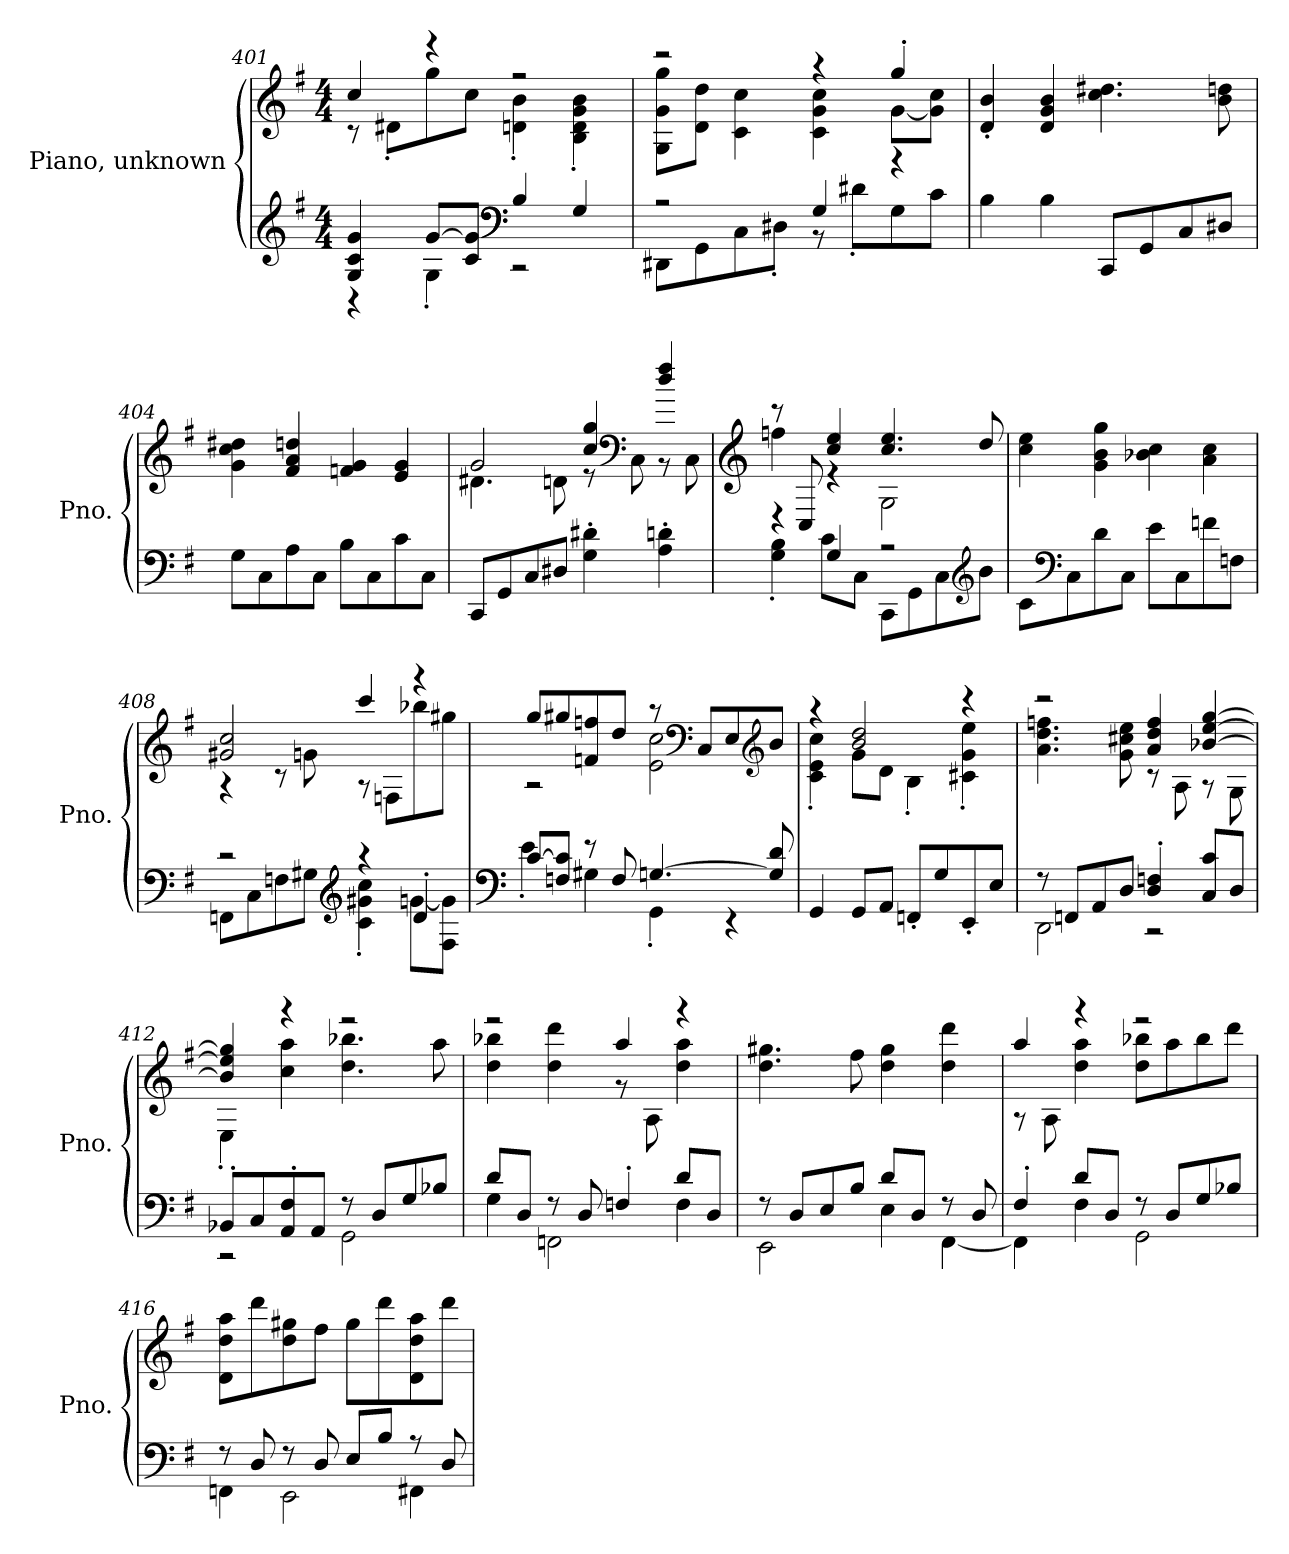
**kern	**kern
*part1	*part1
*staff2	*staff1
*I"Piano, unknown	*
*I'Pno.	*
*clefG2	*clefG2
*k[f#]	*k[f#]
*M4/4	*M4/4
=401	=401
*^	*^
4G/ 4c/ 4g/	4r	4cc/	8r
.	.	.	8d#X'\L
[8g/L	4G'\	4r	8gg\
8c/ 8g/]J	.	.	8cc\J
*clefF4	*	*	*
4B/	2r	2r	4dn\' 4b\'
4G/	.	.	4B\' 4d\' 4g\' 4b\'
=402	=402	=402	=402
2r	8DD#X\L	2r	8G\ 8g\ 8gg\L
.	8GG\	.	8d\ 8dd\J
.	8C\	.	4c\ 4cc\
.	8D#X'\J	.	.
4G/	8r	4r	4c\ 4g\ 4cc\
.	8d#X'\L	.	.
4r	8G\	4gg'/	[8g\L
.	8c\J	.	8g\] 8cc\J
*v	*v	*	*
*	*v	*v
!!LO:LB:g=z
=403	=403
4B\	4d/' 4b/'
4B\	4d/ 4g/ 4b/
8CC/L	4.cc\ 4.dd#X\
8GG/	.
8C/	.
8D#X/J	8b\ 8ddn\
=404	=404
8G\L	4g\ 4cc\ 4dd#X\
8C\	.
8A\	4f#/ 4a/ 4ddn/
8C\J	.
8B\L	4fn/ 4g/
8C\	.
8c\	4e/ 4g/
8C\J	.
=405	=405
*	*^
8CC/L	2g/	4.d#X\
8GG/	.	.
8C/	.	.
8D#X/J	.	8dn\
4G\' 4d#X\'	4cc/ 4gg/	8r
*	*clefF4	*
.	.	8C\
4A\' 4dn\'	4dd/ 4ff#/	8r
.	.	8C\
=406	=406	=406
*	*clefG2	*
*^	*	*
4r	4G\' 4B\'	8r	4ffn\
.	.	8C/	.
4G/	8c\L	4cc/ 4ee/	4r
.	8C\J	.	.
2r	8CC\L	4.cc/ 4.ee/	2G\
.	8GG\	.	.
.	8C\	.	.
*clefG2	*	*	*
.	8b\J	8dd/	.
*v	*v	*	*
*	*v	*v
!!LO:LB:g=z
=407	=407
8c\L	4cc\ 4ee\
*clefF4	*
8C\	.
8d\	4g\ 4b\ 4gg\
8C\J	.
8e\L	4b-X\ 4cc\
8C\	.
8fn\	4a\ 4cc\
8Fn\J	.
=408	=408
*^	*^
2r	8FFn\L	2g#X/ 2cc/	4r
.	8C\	.	.
.	8Fn\	.	8r
.	8G#X\J	.	8gn\
*clefG2	*	*	*
4r	4c\' 4g#X\' 4cc\'	4ccc/	8r
.	.	.	8Fn\L
4d'/	[8gn\L	4r	8bb-X\
.	8F\ 8g\]J	.	8gg#X\J
=409	=409	=409	=409
*clefF4	*	*	*
[8c/L	4e'\	8gg/L	2r
8Fn/ 8c/]J	.	8gg#X/	.
8r	4G#X\	8fn/ 8ffn/	.
8F/	.	8dd/J	.
[4.Gn/	4GG'\	8r	2e\ 2cc\
*	*	*clefF4	*
.	.	8C/L	.
.	4r	8E/	.
*	*	*clefG2	*
8G/] 8d/	.	8b/J	.
*v	*v	*	*
!!LO:LB:g=z	!!
=410	=410	=410
4GG/	4r	4c\' 4e\' 4cc\'
8GG/L	2b/ 2dd/	8g\L
8AA/J	.	8d\J
8FFn'/L	.	4B'\
8G/	.	.
8EE'/	4r	4c#X\' 4g\' 4ee\'
8E/J	.	.
=411	=411	=411
*^	*	*
8r	2DD\	2r	4.a\ 4.dd\ 4.ffn\
8FFn/L	.	.	.
8AA/	.	.	.
8D/J	.	.	8g\ 8cc#X\ 8ee\
4D/' 4Fn/'	2r	4a/ 4dd/ 4ff/	8r
.	.	.	8A\
8C/ 8c/L	.	[4b-X/ [4ee/ [4gg/	8r
8D/J	.	.	8G\
=412	=412	=412	=412
8BB-X'/L	2r	4b-/] 4ee/] 4gg/]	4E'\
8C/	.	.	.
8AA/' 8F#/'	.	4r	4cc\ 4aa\
8AA/J	.	.	.
8r	2GG\	2r	4.dd\ 4.bb-X\
8D/L	.	.	.
8G/	.	.	.
8B-X/J	.	.	8aa\
=413	=413	=413	=413
8d/L	4G\	2r	4dd\ 4bb-X\
8D/J	.	.	.
8r	2FFn\	.	4dd\ 4ddd\
8D/	.	.	.
4Fn'/	.	4aa/	8r
.	.	.	8A\
8d/L	4F\	4r	4dd\ 4aa\
8D/J	.	.	.
*	*	*v	*v
!!LO:PB:g=z
=414	=414	=414
8r	2EE\	4.dd\ 4.gg#X\
8D/L	.	.
8E/	.	.
8B/J	.	8ff#\
8d/L	4E\	4dd\ 4gg#\
8D/J	.	.
8r	[4FF#\	4dd\ 4ddd\
8D/	.	.
=415	=415	=415
*	*	*^
4F#'/	4FF#\]	4aa/	8r
.	.	.	8A\
8d/L	4F#\	4r	4dd\ 4aa\
8D/J	.	.	.
8r	2GG\	2r	8dd\ 8bb-X\L
8D/L	.	.	8aa\
8G/	.	.	8bb-\
8B-X/J	.	.	8ddd\J
*	*	*v	*v
=416	=416	=416
8r	4FFn\	8d\ 8dd\ 8aa\L
8D/	.	8ddd\
8r	2EE\	8dd\ 8gg#X\
8D/	.	8ff#\J
8E/L	.	8gg#\L
8B/J	.	8ddd\
8r	4FF#X\	8d\ 8dd\ 8aa\
8D/	.	8ddd\J
*v	*v	*
=	=
*-	*-
